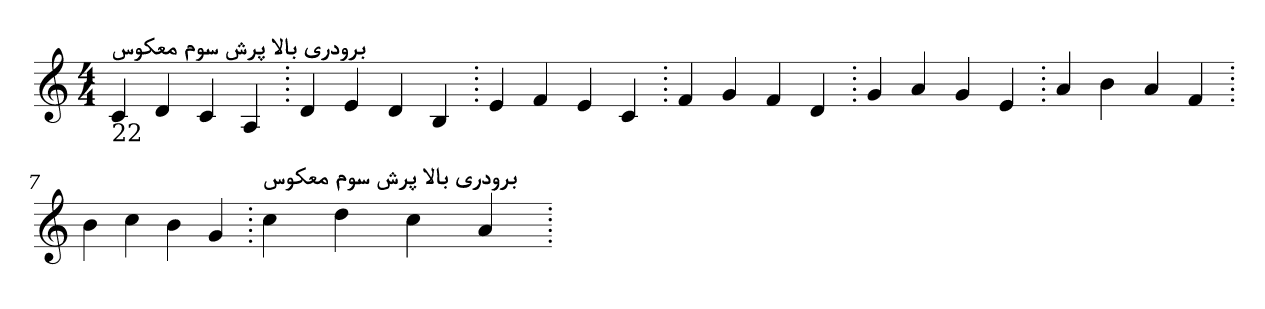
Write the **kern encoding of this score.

**kern
*part1
*staff1
!!LO:LB:g=z
*clefG2
*k[]
*C:
*M4/4
=1
!LO:TX:b:t=22
!LO:TX:a:t=برودری بالا پرش سوم معکوس
4ci/
4di/
4ci/
4Ai/
=2.
*k[]
*C:
4di/
4ei/
4di/
4Bi/
=3.
*k[]
*C:
4ei/
4fi/
4ei/
4ci/
!!LO:LB:g=z
=4.
*k[]
*C:
4fi/
4gi/
4fi/
4di/
=5.
*k[]
*C:
4gi/
4ai/
4gi/
4ei/
=6.
*k[]
*C:
4ai/
4bi\
4ai/
4fi/
=7.
*k[]
*C:
4bi\
4cci\
4bi\
4gi/
!!LO:LB:g=z
=8.
*k[]
*C:
!LO:TX:a:t=برودری بالا پرش سوم معکوس
4cci\
4ddi\
4cci\
4ai/
=.
*-
